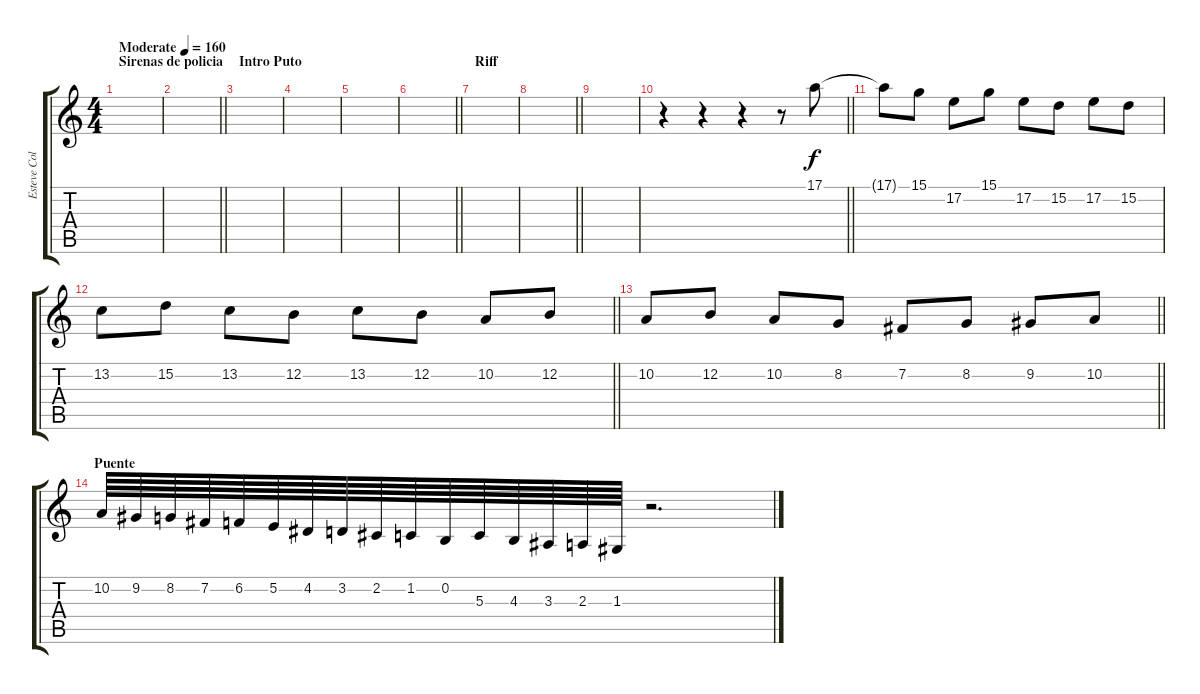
\track ("Esteve Coll" "Esteve Col") {instrument rockorgan}
\staff {score tabs}
\tuning (E4 B3 G3 D3 A2 E2) {hide}
\ts (4 4)
\section ("" "Sirenas de policia")
\tempo (160 "Moderate")
\clef g2
\ks c
|
\barLineRight lightlight
|
\section ("" "Intro Puto")
|
|
|
\barLineRight lightlight
|
\section ("" "Riff")
|
\barLineRight lightlight
|
|
\barLineRight lightlight
r.4 r.4 r.4 r.8 17.1.8 |
17.1{t}.8 15.1.8 17.2.8 15.1.8 17.2.8 15.2.8 17.2.8 15.2.8 |
\barLineRight lightlight
13.2.8 15.2.8 13.2.8 12.2.8 13.2.8 12.2.8 10.2.8 12.2.8 |
\barLineRight lightlight
10.2.8 12.2.8 10.2.8 8.2.8 7.2.8 8.2.8 9.2.8 10.2.8 |
\section ("" "Puente")
10.2.64 9.2.64 8.2.64 7.2.64 6.2.64 5.2.64 4.2.64 3.2.64 2.2.64 1.2.64 0.2.64 5.3.64 4.3.64 3.3.64 2.3.64 1.3.64 r.2{d}
